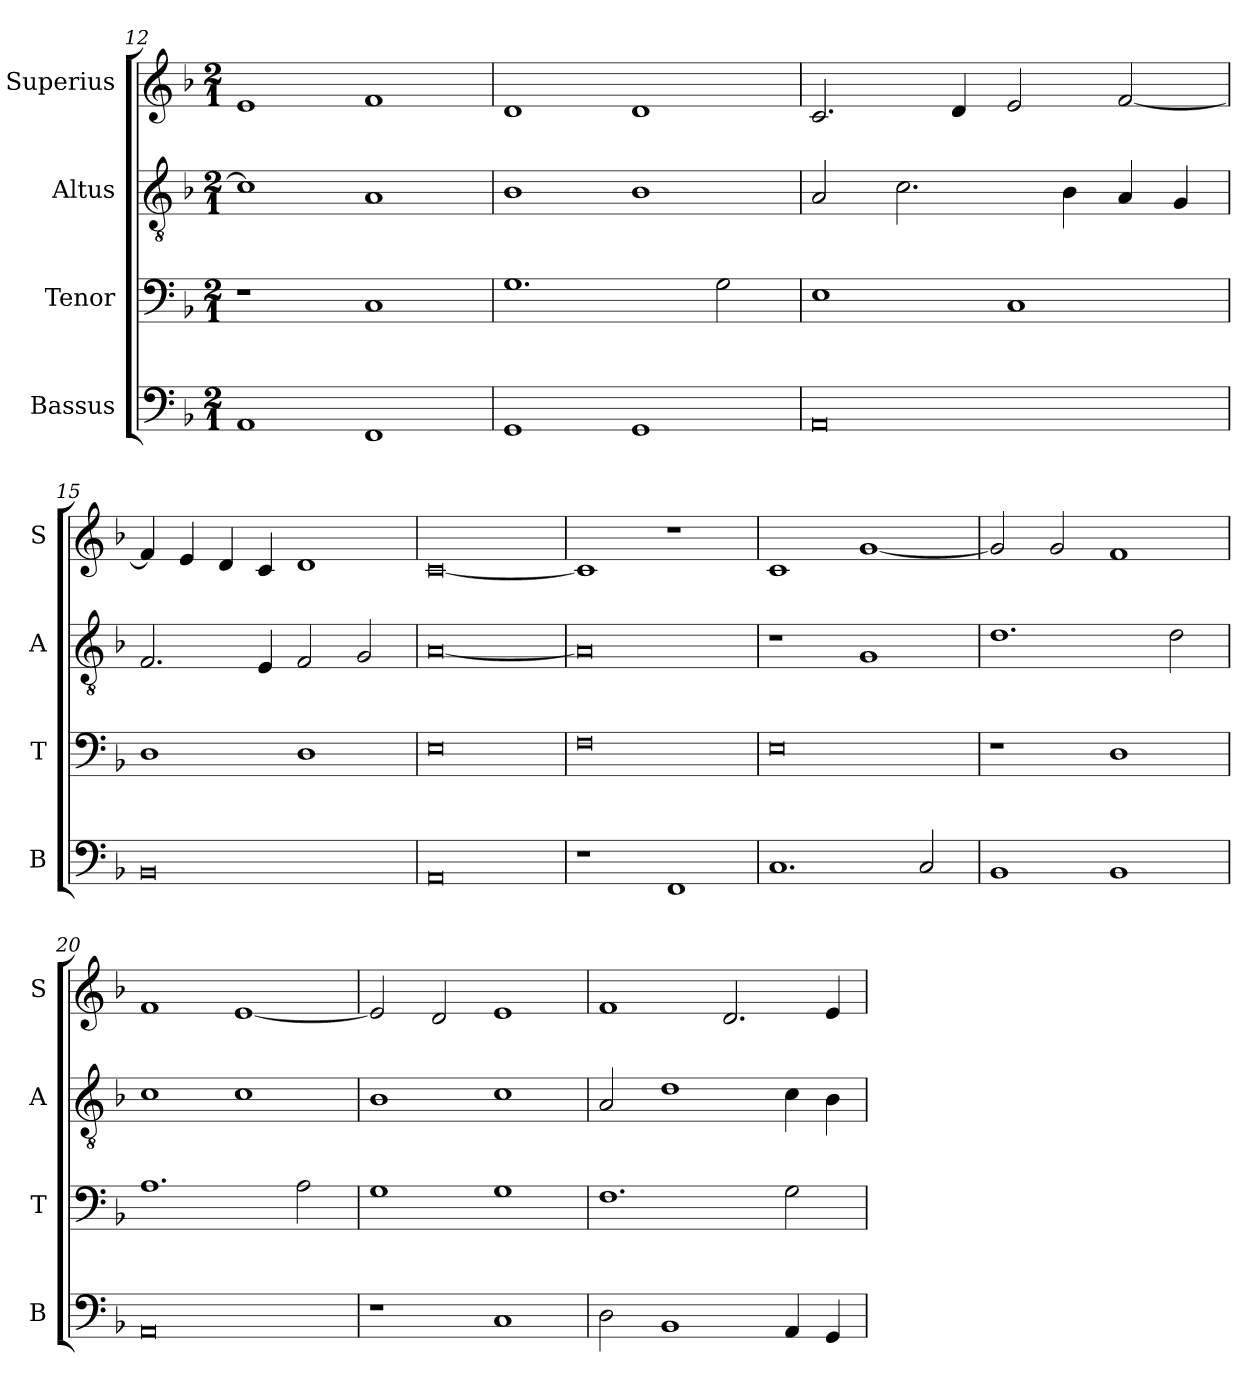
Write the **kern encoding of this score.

**kern	**kern	**kern	**kern
*part4	*part3	*part2	*part1
*staff4	*staff3	*staff2	*staff1
*I"Bassus	*I"Tenor	*I"Altus	*I"Superius
*I'B	*I'T	*I'A	*I'S
*clefF4	*clefF4	*clefGv2	*clefG2
*k[b-]	*k[b-]	*k[b-]	*k[b-]
*F:	*F:	*F:	*F:
*M2/1	*M2/1	*M2/1	*M2/1
=12	=12	=12	=12
1AA	1r	1c]	1e
1FF	1C	1A	1f
=13	=13	=13	=13
1GG	1.G	1B-	1d
1GG	.	1B-	1d
.	2G	.	.
=14	=14	=14	=14
0AA	1E	2A	2.c
.	.	2.c	.
.	.	.	4d
.	1C	.	2e
.	.	4B-	.
.	.	4A	[2f
.	.	4G	.
=15	=15	=15	=15
0BB-	1D	2.F	4f]
.	.	.	4e
.	.	.	4d
.	.	4E	4c
.	1D	2F	1d
.	.	2G	.
=16	=16	=16	=16
0AA	0E	[0A	[0c
=17	=17	=17	=17
1r	0F	0A]	1c]
1FF	.	.	1r
=18	=18	=18	=18
1.C	0E	1r	1c
.	.	1G	[1g
2C	.	.	.
=19	=19	=19	=19
1BB-	1r	1.d	2g]
.	.	.	2g
1BB-	1D	.	1f
.	.	2d	.
=20	=20	=20	=20
0AA	1.A	1c	1f
.	.	1c	[1e
.	2A	.	.
=21	=21	=21	=21
1r	1G	1B-	2e]
.	.	.	2d
1C	1G	1c	1e
=22	=22	=22	=22
2D	1.F	2A	1f
1BB-	.	1d	.
.	.	.	2.d
4AA	2G	4c	.
4GG	.	4B-	4e
=	=	=	=
*-	*-	*-	*-
